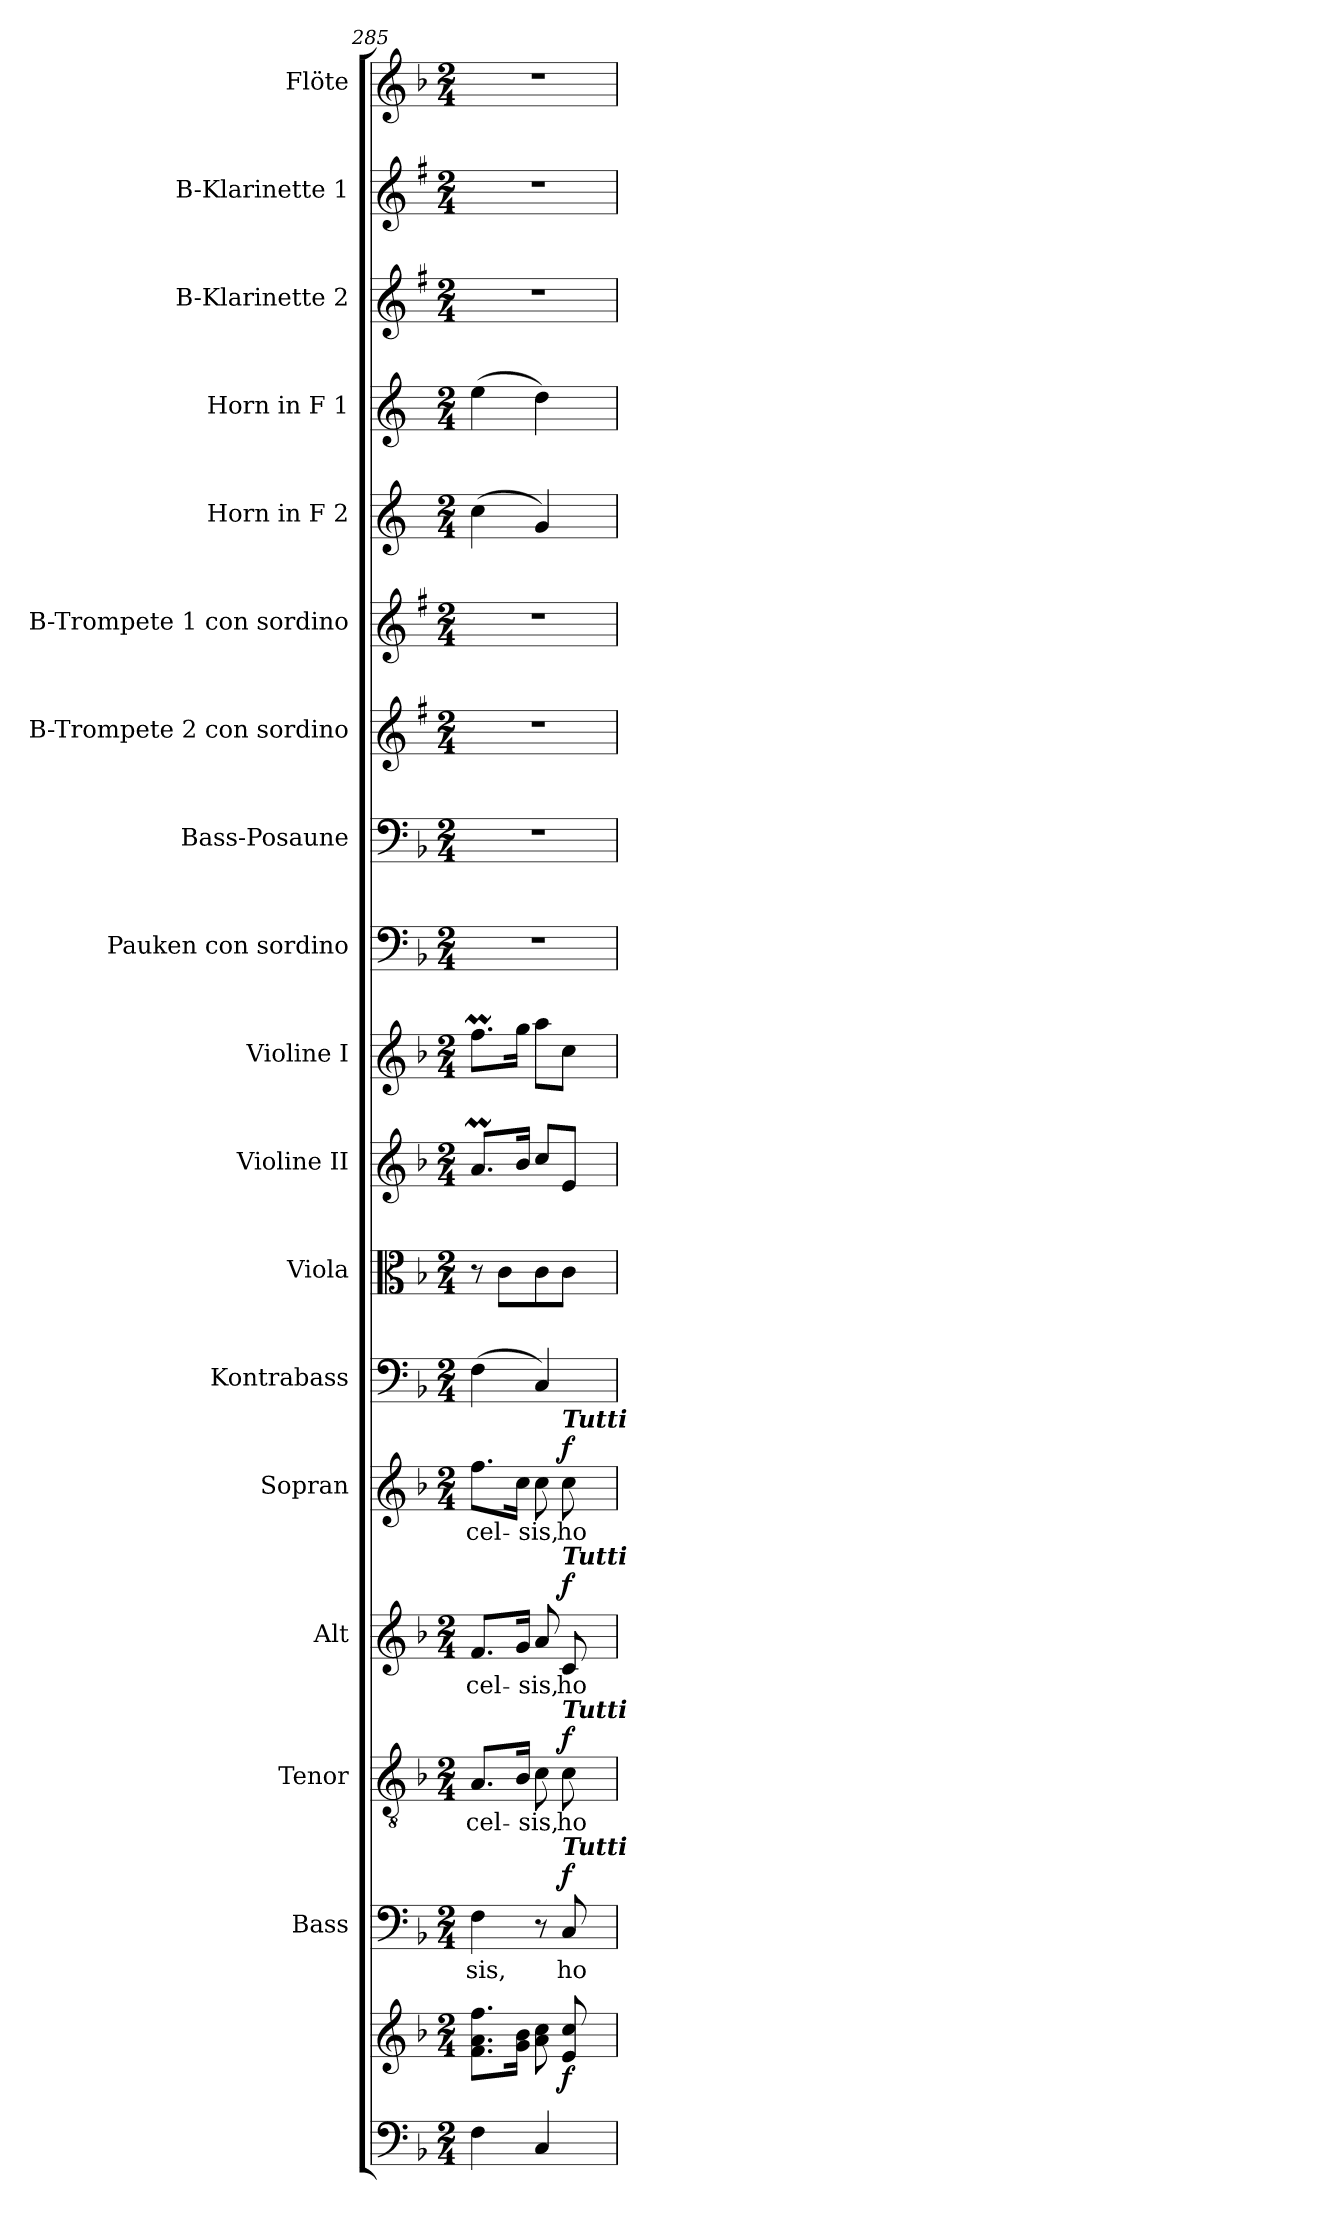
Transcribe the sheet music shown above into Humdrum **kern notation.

**kern	**kern	**dynam	**kern	**text	**dynam	**kern	**text	**dynam	**kern	**text	**dynam	**kern	**text	**dynam	**kern	**kern	**kern	**kern	**kern	**kern	**kern	**kern	**kern	**kern	**kern	**kern	**kern
*part18	*part18	*part18	*part17	*part17	*part17	*part16	*part16	*part16	*part15	*part15	*part15	*part14	*part14	*part14	*part13	*part12	*part11	*part10	*part9	*part8	*part7	*part6	*part5	*part4	*part3	*part2	*part1
*staff19	*staff18	*staff18/19	*staff17	*staff17	*staff17	*staff16	*staff16	*staff16	*staff15	*staff15	*staff15	*staff14	*staff14	*staff14	*staff13	*staff12	*staff11	*staff10	*staff9	*staff8	*staff7	*staff6	*staff5	*staff4	*staff3	*staff2	*staff1
*	*	*	*I"Bass	*	*	*I"Tenor	*	*	*I"Alt	*	*	*I"Sopran	*	*	*I"Kontrabass	*I"Viola	*I"Violine II	*I"Violine I	*I"Pauken con sordino	*I"Bass-Posaune	*I"B-Trompete 2 con sordino	*I"B-Trompete 1 con sordino	*I"Horn in F 2	*I"Horn in F 1	*I"B-Klarinette 2	*I"B-Klarinette 1	*I"Flöte
*	*	*	*I'B.	*	*	*I'T.	*	*	*I'A.	*	*	*I'S.	*	*	*I'Kb.	*I'Vla.	*I'Vl. II	*I'Vl. I	*I'Pk.	*I'B. Pos.	*I'B Trp. 2	*I'B Trp. 1	*	*	*I'B Kl. 2	*I'B Kl. 1	*I'Fl.
*clefF4	*clefG2	*	*clefF4	*	*	*clefGv2	*	*	*clefG2	*	*	*clefG2	*	*	*clefF4	*clefC3	*clefG2	*clefG2	*clefF4	*clefF4	*clefG2	*clefG2	*clefG2	*clefG2	*clefG2	*clefG2	*clefG2
*	*	*	*	*	*	*	*	*	*	*	*	*	*	*	*ITrd7c12	*	*	*	*	*	*ITrd1c2	*ITrd1c2	*ITrd4c7	*ITrd4c7	*ITrd1c2	*ITrd1c2	*
*k[b-]	*k[b-]	*	*k[b-]	*	*	*k[b-]	*	*	*k[b-]	*	*	*k[b-]	*	*	*k[b-]	*k[b-]	*k[b-]	*k[b-]	*k[b-]	*k[b-]	*k[b-]	*k[b-]	*k[b-]	*k[b-]	*k[b-]	*k[b-]	*k[b-]
*F:	*F:	*	*F:	*	*	*F:	*	*	*F:	*	*	*F:	*	*	*F:	*F:	*F:	*F:	*F:	*F:	*F:	*F:	*F:	*F:	*F:	*F:	*F:
*M2/4	*M2/4	*	*M2/4	*	*	*M2/4	*	*	*M2/4	*	*	*M2/4	*	*	*M2/4	*M2/4	*M2/4	*M2/4	*M2/4	*M2/4	*M2/4	*M2/4	*M2/4	*M2/4	*M2/4	*M2/4	*M2/4
=285	=285	=285	=285	=285	=285	=285	=285	=285	=285	=285	=285	=285	=285	=285	=285	=285	=285	=285	=285	=285	=285	=285	=285	=285	=285	=285	=285
!	!	!	!	!LO:LY:b	!	!	!LO:LY:b	!	!	!LO:LY:b	!	!	!LO:LY:b	!	!	!	!	!	!	!	!	!	!	!	!	!	!
4F\	8.f\ 8.a\ 8.ff\L	.	4F\	-sis,	.	8.A/L	-cel-	.	8.f/L	-cel-	.	8.ff\L	-cel-	.	(>4FF\	8r	8.am/L	8.ffM\L	2r	2r	2r	2r	(>4f\	(>4a\	2r	2r	2r
.	.	.	.	.	.	.	.	.	.	.	.	.	.	.	.	8c\L	.	.	.	.	.	.	.	.	.	.	.
.	16g\ 16b-\Jk	.	.	.	.	16B-/Jk	.	.	16g/Jk	.	.	16cc\Jk	.	.	.	.	16b-/Jk	16gg\Jk	.	.	.	.	.	.	.	.	.
!	!	!	!	!	!	!	!LO:LY:b	!	!	!LO:LY:b	!	!	!LO:LY:b	!	!	!	!	!	!	!	!	!	!	!	!	!	!
4C/	8a\ 8cc\	.	8r	.	.	8c\	-sis,	.	8a/	-sis,	.	8cc\	-sis,	.	4CC/)	8c\	8cc/L	8aa\L	.	.	.	.	4c/)	4g\)	.	.	.
!	!	!	!	!	!	!	!	!	!	!	!	!LO:TX:a:Bi:t=Tutti	!	!	!	!	!	!	!	!	!	!	!	!	!	!	!
!	!	!	!	!	!	!	!	!	!LO:TX:a:Bi:t=Tutti	!	!	!	!	!	!	!	!	!	!	!	!	!	!	!	!	!	!
!	!	!	!	!	!	!LO:TX:a:Bi:t=Tutti	!	!	!	!	!	!	!	!	!	!	!	!	!	!	!	!	!	!	!	!	!
!	!	!	!LO:TX:a:Bi:t=Tutti	!	!	!	!	!	!	!	!	!	!	!	!	!	!	!	!	!	!	!	!	!	!	!	!
!	!	!LO:DY:b	!	!LO:LY:b	!LO:DY:a	!	!LO:LY:b	!LO:DY:a	!	!LO:LY:b	!LO:DY:a	!	!LO:LY:b	!LO:DY:a	!	!	!	!	!	!	!	!	!	!	!	!	!
.	8e/ 8cc/	f	8C/	ho-	f	8c\	ho-	f	8c/	ho-	f	8cc\	ho-	f	.	8c\J	8e/J	8cc\J	.	.	.	.	.	.	.	.	.
=	=	=	=	=	=	=	=	=	=	=	=	=	=	=	=	=	=	=	=	=	=	=	=	=	=	=	=
*-	*-	*-	*-	*-	*-	*-	*-	*-	*-	*-	*-	*-	*-	*-	*-	*-	*-	*-	*-	*-	*-	*-	*-	*-	*-	*-	*-
